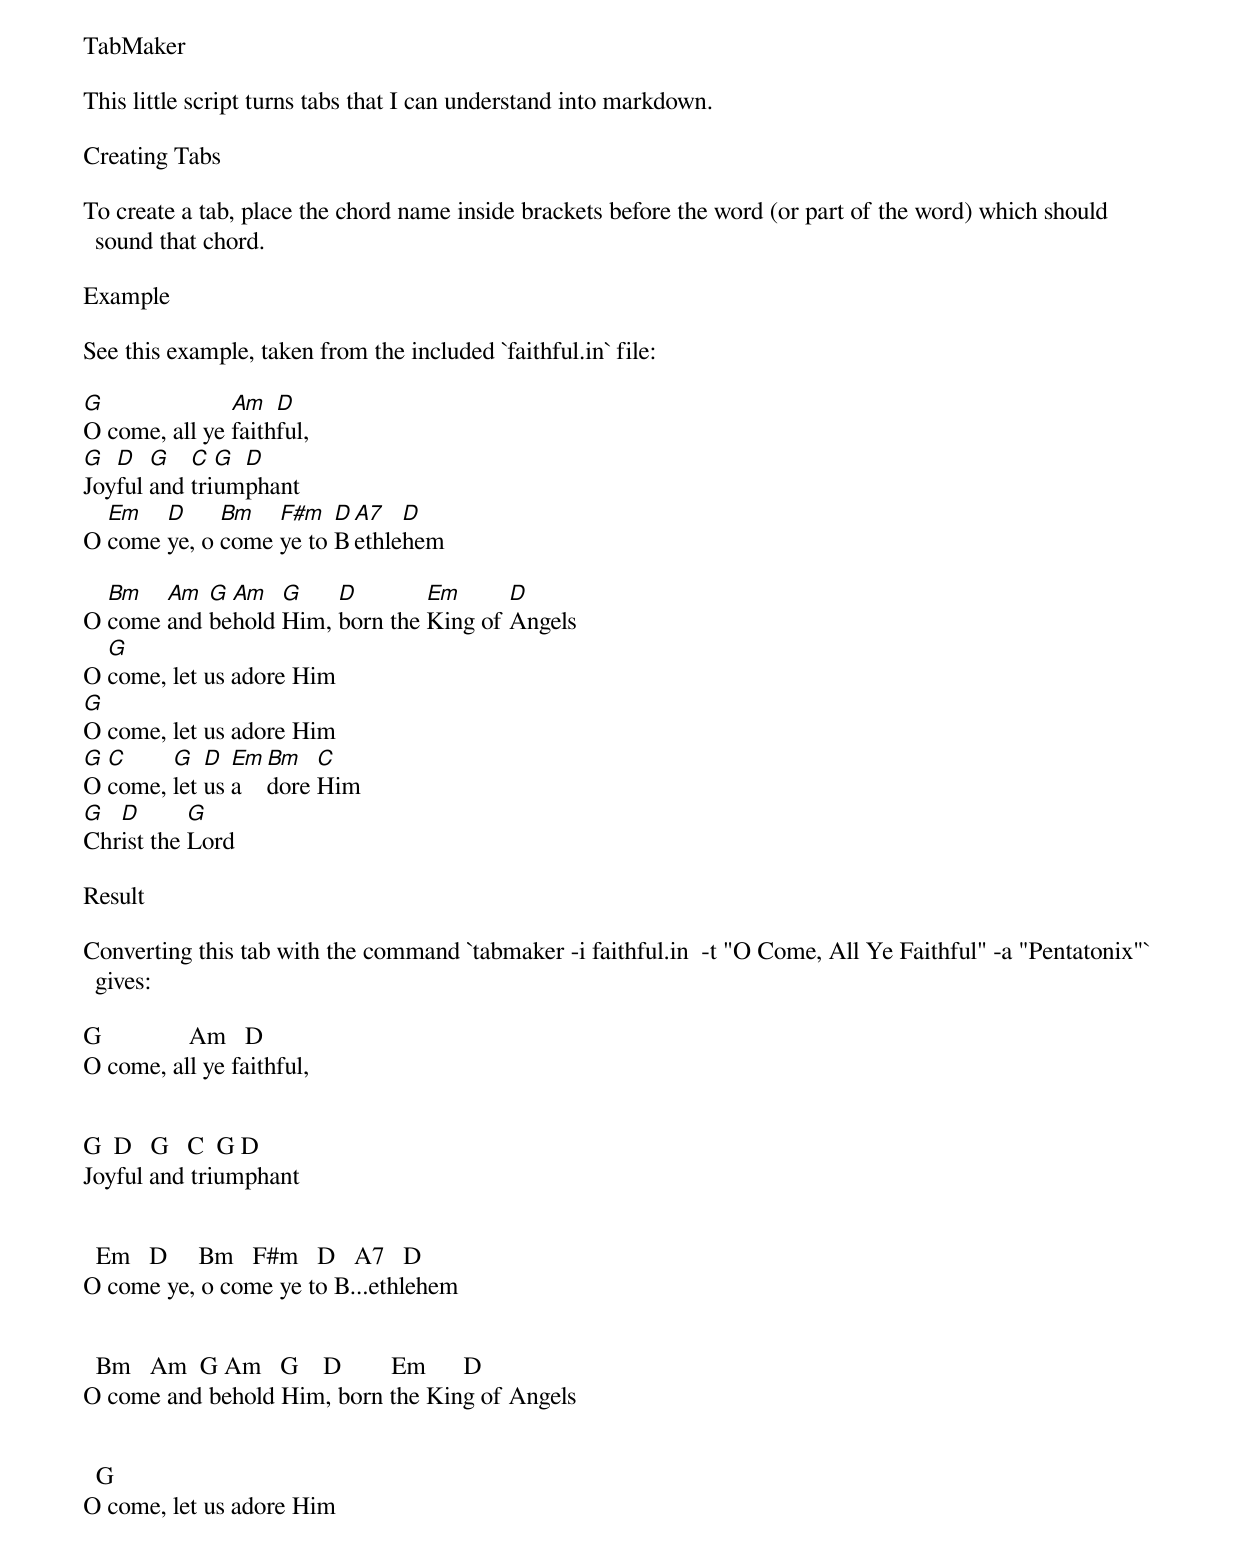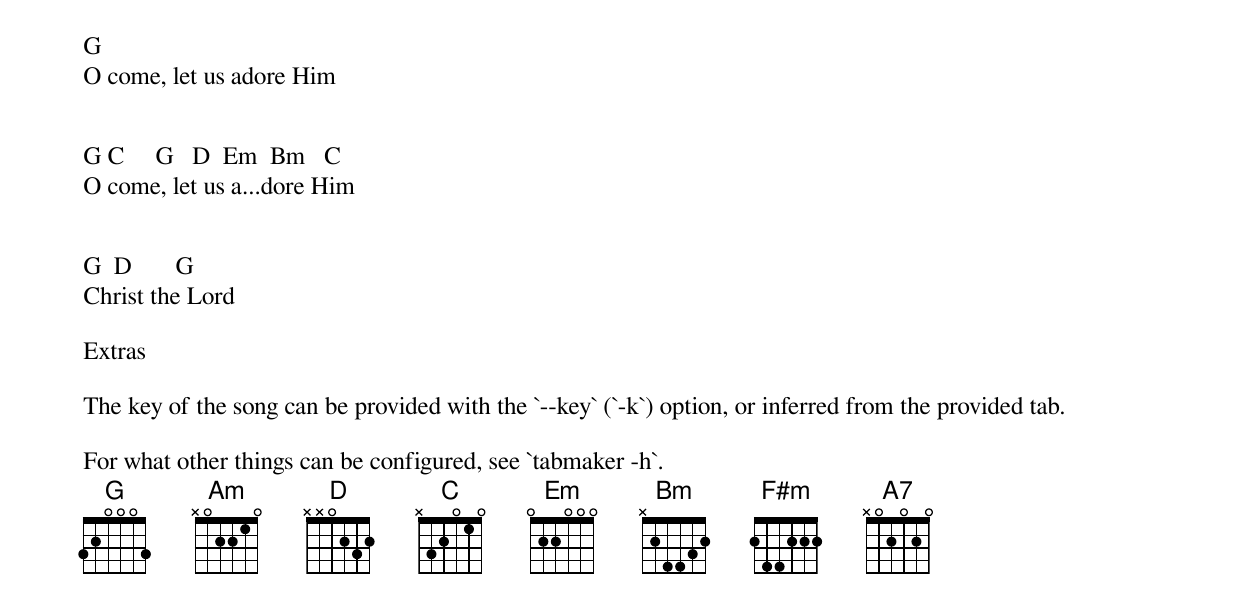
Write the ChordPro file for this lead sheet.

TabMaker

This little script turns tabs that I can understand into markdown.

Creating Tabs

To create a tab, place the chord name inside brackets before the word (or part of the word) which should sound that chord.

Example

See this example, taken from the included `faithful.in` file:

[G]O come, all ye [Am]faith[D]ful,
[G]Joy[D]ful [G]and [C]tri[G]um[D]phant
O [Em]come [D]ye, o [Bm]come [F#m]ye to [D]B[A7]ethle[D]hem

O [Bm]come [Am]and [G]be[Am]hold [G]Him, [D]born the [Em]King of [D]Angels
O [G]come, let us adore Him
[G]O come, let us adore Him
[G]O [C]come, [G]let [D]us [Em]a[Bm]dore [C]Him
[G]Chr[D]ist the [G]Lord

Result

Converting this tab with the command `tabmaker -i faithful.in  -t "O Come, All Ye Faithful" -a "Pentatonix"` gives:

G              Am   D
O come, all ye faithful,


G  D   G   C  G D
Joyful and triumphant


  Em   D     Bm   F#m   D   A7   D
O come ye, o come ye to B...ethlehem


  Bm   Am  G Am   G    D        Em      D
O come and behold Him, born the King of Angels


  G
O come, let us adore Him


G
O come, let us adore Him


G C     G   D  Em  Bm   C
O come, let us a...dore Him


G  D       G
Christ the Lord

Extras

The key of the song can be provided with the `--key` (`-k`) option, or inferred from the provided tab.

For what other things can be configured, see `tabmaker -h`.
